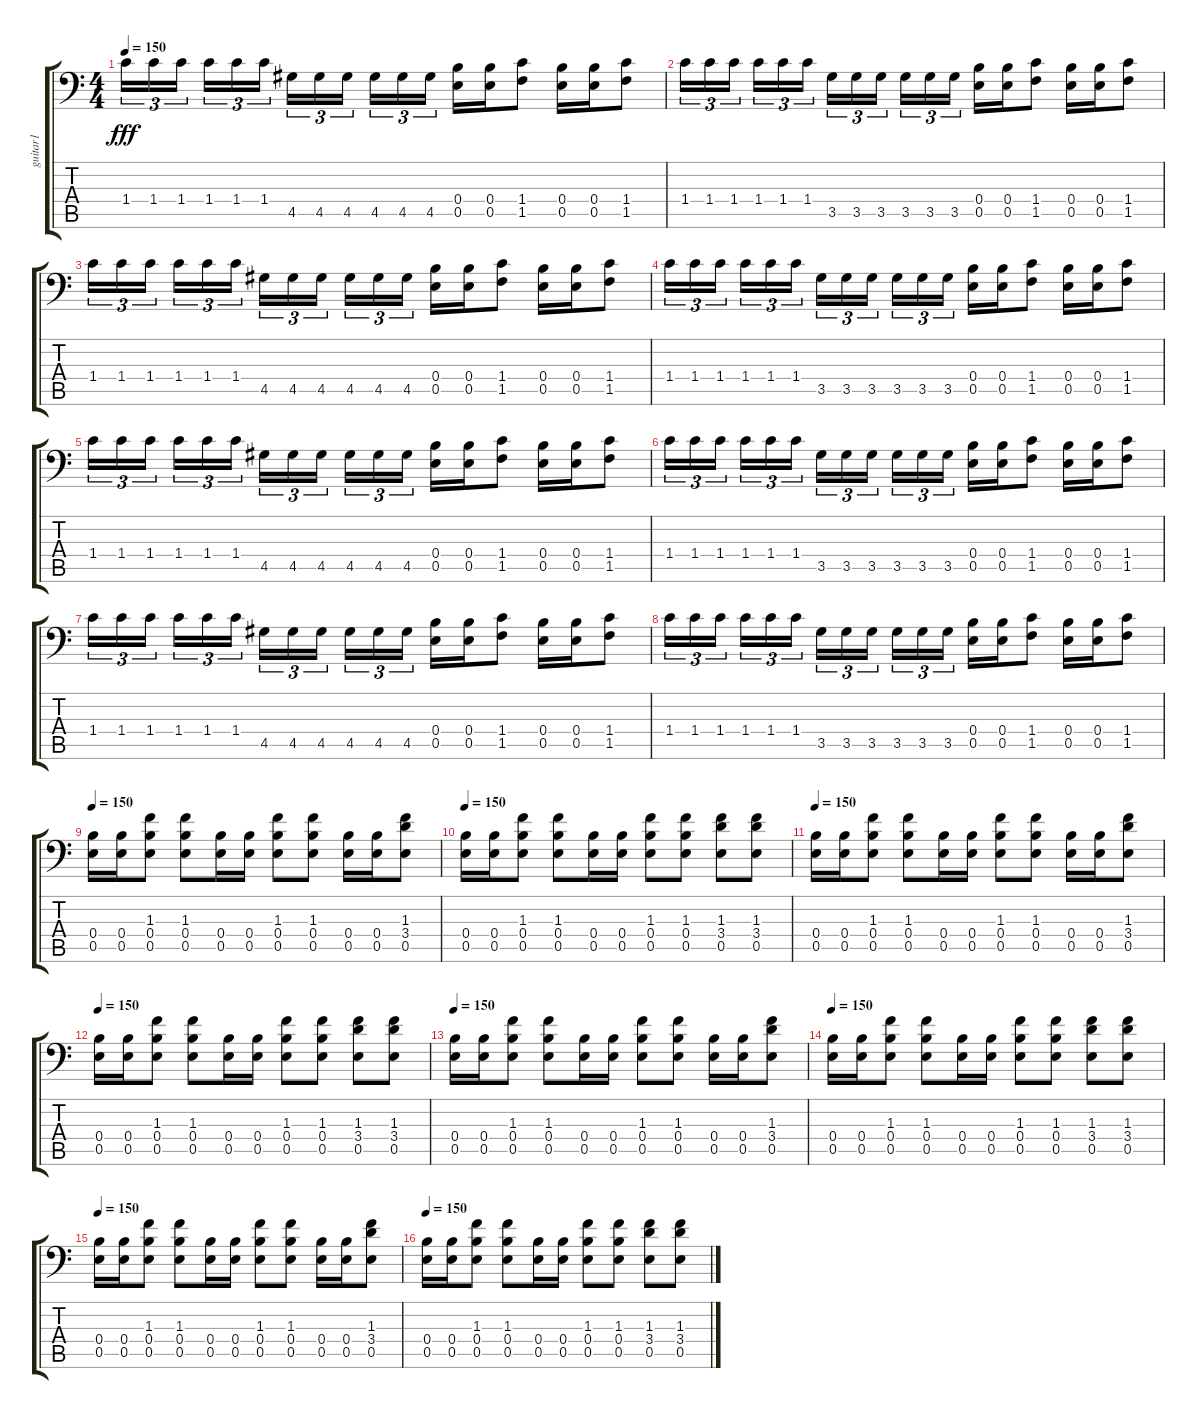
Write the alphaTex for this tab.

\track ("guitar1" "guitar1") {instrument distortionguitar}
\staff {score tabs}
\tuning (Db4 Ab3 E3 B2 E2 A1) {hide}
\ts (4 4)
\tempo 150
\clef f4
\ks c
1.4.16{tu (3 2) dy fff} 1.4.16{tu (3 2)} 1.4.16{tu (3 2)} 1.4.16{tu (3 2)} 1.4.16{tu (3 2)} 1.4.16{tu (3 2)} 4.5.16{tu (3 2)} 4.5.16{tu (3 2)} 4.5.16{tu (3 2)} 4.5.16{tu (3 2)} 4.5.16{tu (3 2)} 4.5.16{tu (3 2)} (0.4 0.5).16{instrument electricguitarmuted} (0.4 0.5).16 (1.4 1.5).8{instrument distortionguitar} (0.4 0.5).16{instrument electricguitarmuted} (0.4 0.5).16 (1.4 1.5).8{instrument distortionguitar} |
1.4.16{tu (3 2)} 1.4.16{tu (3 2)} 1.4.16{tu (3 2)} 1.4.16{tu (3 2)} 1.4.16{tu (3 2)} 1.4.16{tu (3 2)} 3.5.16{tu (3 2)} 3.5.16{tu (3 2)} 3.5.16{tu (3 2)} 3.5.16{tu (3 2)} 3.5.16{tu (3 2)} 3.5.16{tu (3 2)} (0.4 0.5).16{instrument electricguitarmuted} (0.4 0.5).16 (1.4 1.5).8{instrument distortionguitar} (0.4 0.5).16{instrument electricguitarmuted} (0.4 0.5).16 (1.4 1.5).8{instrument distortionguitar} |
1.4.16{tu (3 2)} 1.4.16{tu (3 2)} 1.4.16{tu (3 2)} 1.4.16{tu (3 2)} 1.4.16{tu (3 2)} 1.4.16{tu (3 2)} 4.5.16{tu (3 2)} 4.5.16{tu (3 2)} 4.5.16{tu (3 2)} 4.5.16{tu (3 2)} 4.5.16{tu (3 2)} 4.5.16{tu (3 2)} (0.4 0.5).16{instrument electricguitarmuted} (0.4 0.5).16 (1.4 1.5).8{instrument distortionguitar} (0.4 0.5).16{instrument electricguitarmuted} (0.4 0.5).16 (1.4 1.5).8{instrument distortionguitar} |
1.4.16{tu (3 2)} 1.4.16{tu (3 2)} 1.4.16{tu (3 2)} 1.4.16{tu (3 2)} 1.4.16{tu (3 2)} 1.4.16{tu (3 2)} 3.5.16{tu (3 2)} 3.5.16{tu (3 2)} 3.5.16{tu (3 2)} 3.5.16{tu (3 2)} 3.5.16{tu (3 2)} 3.5.16{tu (3 2)} (0.4 0.5).16{instrument electricguitarmuted} (0.4 0.5).16 (1.4 1.5).8{instrument distortionguitar} (0.4 0.5).16{instrument electricguitarmuted} (0.4 0.5).16 (1.4 1.5).8{instrument distortionguitar} |
1.4.16{tu (3 2)} 1.4.16{tu (3 2)} 1.4.16{tu (3 2)} 1.4.16{tu (3 2)} 1.4.16{tu (3 2)} 1.4.16{tu (3 2)} 4.5.16{tu (3 2)} 4.5.16{tu (3 2)} 4.5.16{tu (3 2)} 4.5.16{tu (3 2)} 4.5.16{tu (3 2)} 4.5.16{tu (3 2)} (0.4 0.5).16{instrument electricguitarmuted} (0.4 0.5).16 (1.4 1.5).8{instrument distortionguitar} (0.4 0.5).16{instrument electricguitarmuted} (0.4 0.5).16 (1.4 1.5).8{instrument distortionguitar} |
1.4.16{tu (3 2)} 1.4.16{tu (3 2)} 1.4.16{tu (3 2)} 1.4.16{tu (3 2)} 1.4.16{tu (3 2)} 1.4.16{tu (3 2)} 3.5.16{tu (3 2)} 3.5.16{tu (3 2)} 3.5.16{tu (3 2)} 3.5.16{tu (3 2)} 3.5.16{tu (3 2)} 3.5.16{tu (3 2)} (0.4 0.5).16{instrument electricguitarmuted} (0.4 0.5).16 (1.4 1.5).8{instrument distortionguitar} (0.4 0.5).16{instrument electricguitarmuted} (0.4 0.5).16 (1.4 1.5).8{instrument distortionguitar} |
1.4.16{tu (3 2)} 1.4.16{tu (3 2)} 1.4.16{tu (3 2)} 1.4.16{tu (3 2)} 1.4.16{tu (3 2)} 1.4.16{tu (3 2)} 4.5.16{tu (3 2)} 4.5.16{tu (3 2)} 4.5.16{tu (3 2)} 4.5.16{tu (3 2)} 4.5.16{tu (3 2)} 4.5.16{tu (3 2)} (0.4 0.5).16{instrument electricguitarmuted} (0.4 0.5).16 (1.4 1.5).8{instrument distortionguitar} (0.4 0.5).16{instrument electricguitarmuted} (0.4 0.5).16 (1.4 1.5).8{instrument distortionguitar} |
1.4.16{tu (3 2)} 1.4.16{tu (3 2)} 1.4.16{tu (3 2)} 1.4.16{tu (3 2)} 1.4.16{tu (3 2)} 1.4.16{tu (3 2)} 3.5.16{tu (3 2)} 3.5.16{tu (3 2)} 3.5.16{tu (3 2)} 3.5.16{tu (3 2)} 3.5.16{tu (3 2)} 3.5.16{tu (3 2)} (0.4 0.5).16{instrument electricguitarmuted} (0.4 0.5).16 (1.4 1.5).8{instrument distortionguitar} (0.4 0.5).16{instrument electricguitarmuted} (0.4 0.5).16 (1.4 1.5).8{instrument distortionguitar} |
\tempo 150
(0.4 0.5).16{instrument electricguitarmuted} (0.4 0.5).16 (1.3 0.4 0.5).8{instrument distortionguitar} (1.3 0.4 0.5).8 (0.4 0.5).16{instrument electricguitarmuted} (0.4 0.5).16 (1.3 0.4 0.5).8{instrument distortionguitar} (1.3 0.4 0.5).8 (0.4 0.5).16{instrument electricguitarmuted} (0.4 0.5).16 (1.3 3.4 0.5).8{instrument distortionguitar} |
\tempo 150
(0.4 0.5).16{instrument electricguitarmuted} (0.4 0.5).16 (1.3 0.4 0.5).8{instrument distortionguitar} (1.3 0.4 0.5).8 (0.4 0.5).16{instrument electricguitarmuted} (0.4 0.5).16 (1.3 0.4 0.5).8{instrument distortionguitar} (1.3 0.4 0.5).8 (1.3 3.4 0.5).8{instrument distortionguitar} (1.3 3.4 0.5).8 |
\tempo 150
(0.4 0.5).16{instrument electricguitarmuted} (0.4 0.5).16 (1.3 0.4 0.5).8{instrument distortionguitar} (1.3 0.4 0.5).8 (0.4 0.5).16{instrument electricguitarmuted} (0.4 0.5).16 (1.3 0.4 0.5).8{instrument distortionguitar} (1.3 0.4 0.5).8 (0.4 0.5).16{instrument electricguitarmuted} (0.4 0.5).16 (1.3 3.4 0.5).8{instrument distortionguitar} |
\tempo 150
(0.4 0.5).16{instrument electricguitarmuted} (0.4 0.5).16 (1.3 0.4 0.5).8{instrument distortionguitar} (1.3 0.4 0.5).8 (0.4 0.5).16{instrument electricguitarmuted} (0.4 0.5).16 (1.3 0.4 0.5).8{instrument distortionguitar} (1.3 0.4 0.5).8 (1.3 3.4 0.5).8{instrument distortionguitar} (1.3 3.4 0.5).8 |
\tempo 150
(0.4 0.5).16{instrument electricguitarmuted} (0.4 0.5).16 (1.3 0.4 0.5).8{instrument distortionguitar} (1.3 0.4 0.5).8 (0.4 0.5).16{instrument electricguitarmuted} (0.4 0.5).16 (1.3 0.4 0.5).8{instrument distortionguitar} (1.3 0.4 0.5).8 (0.4 0.5).16{instrument electricguitarmuted} (0.4 0.5).16 (1.3 3.4 0.5).8{instrument distortionguitar} |
\tempo 150
(0.4 0.5).16{instrument electricguitarmuted} (0.4 0.5).16 (1.3 0.4 0.5).8{instrument distortionguitar} (1.3 0.4 0.5).8 (0.4 0.5).16{instrument electricguitarmuted} (0.4 0.5).16 (1.3 0.4 0.5).8{instrument distortionguitar} (1.3 0.4 0.5).8 (1.3 3.4 0.5).8{instrument distortionguitar} (1.3 3.4 0.5).8 |
\tempo 150
(0.4 0.5).16{instrument electricguitarmuted} (0.4 0.5).16 (1.3 0.4 0.5).8{instrument distortionguitar} (1.3 0.4 0.5).8 (0.4 0.5).16{instrument electricguitarmuted} (0.4 0.5).16 (1.3 0.4 0.5).8{instrument distortionguitar} (1.3 0.4 0.5).8 (0.4 0.5).16{instrument electricguitarmuted} (0.4 0.5).16 (1.3 3.4 0.5).8{instrument distortionguitar} |
\tempo 150
(0.4 0.5).16{instrument electricguitarmuted} (0.4 0.5).16 (1.3 0.4 0.5).8{instrument distortionguitar} (1.3 0.4 0.5).8 (0.4 0.5).16{instrument electricguitarmuted} (0.4 0.5).16 (1.3 0.4 0.5).8{instrument distortionguitar} (1.3 0.4 0.5).8 (1.3 3.4 0.5).8{instrument distortionguitar} (1.3 3.4 0.5).8
